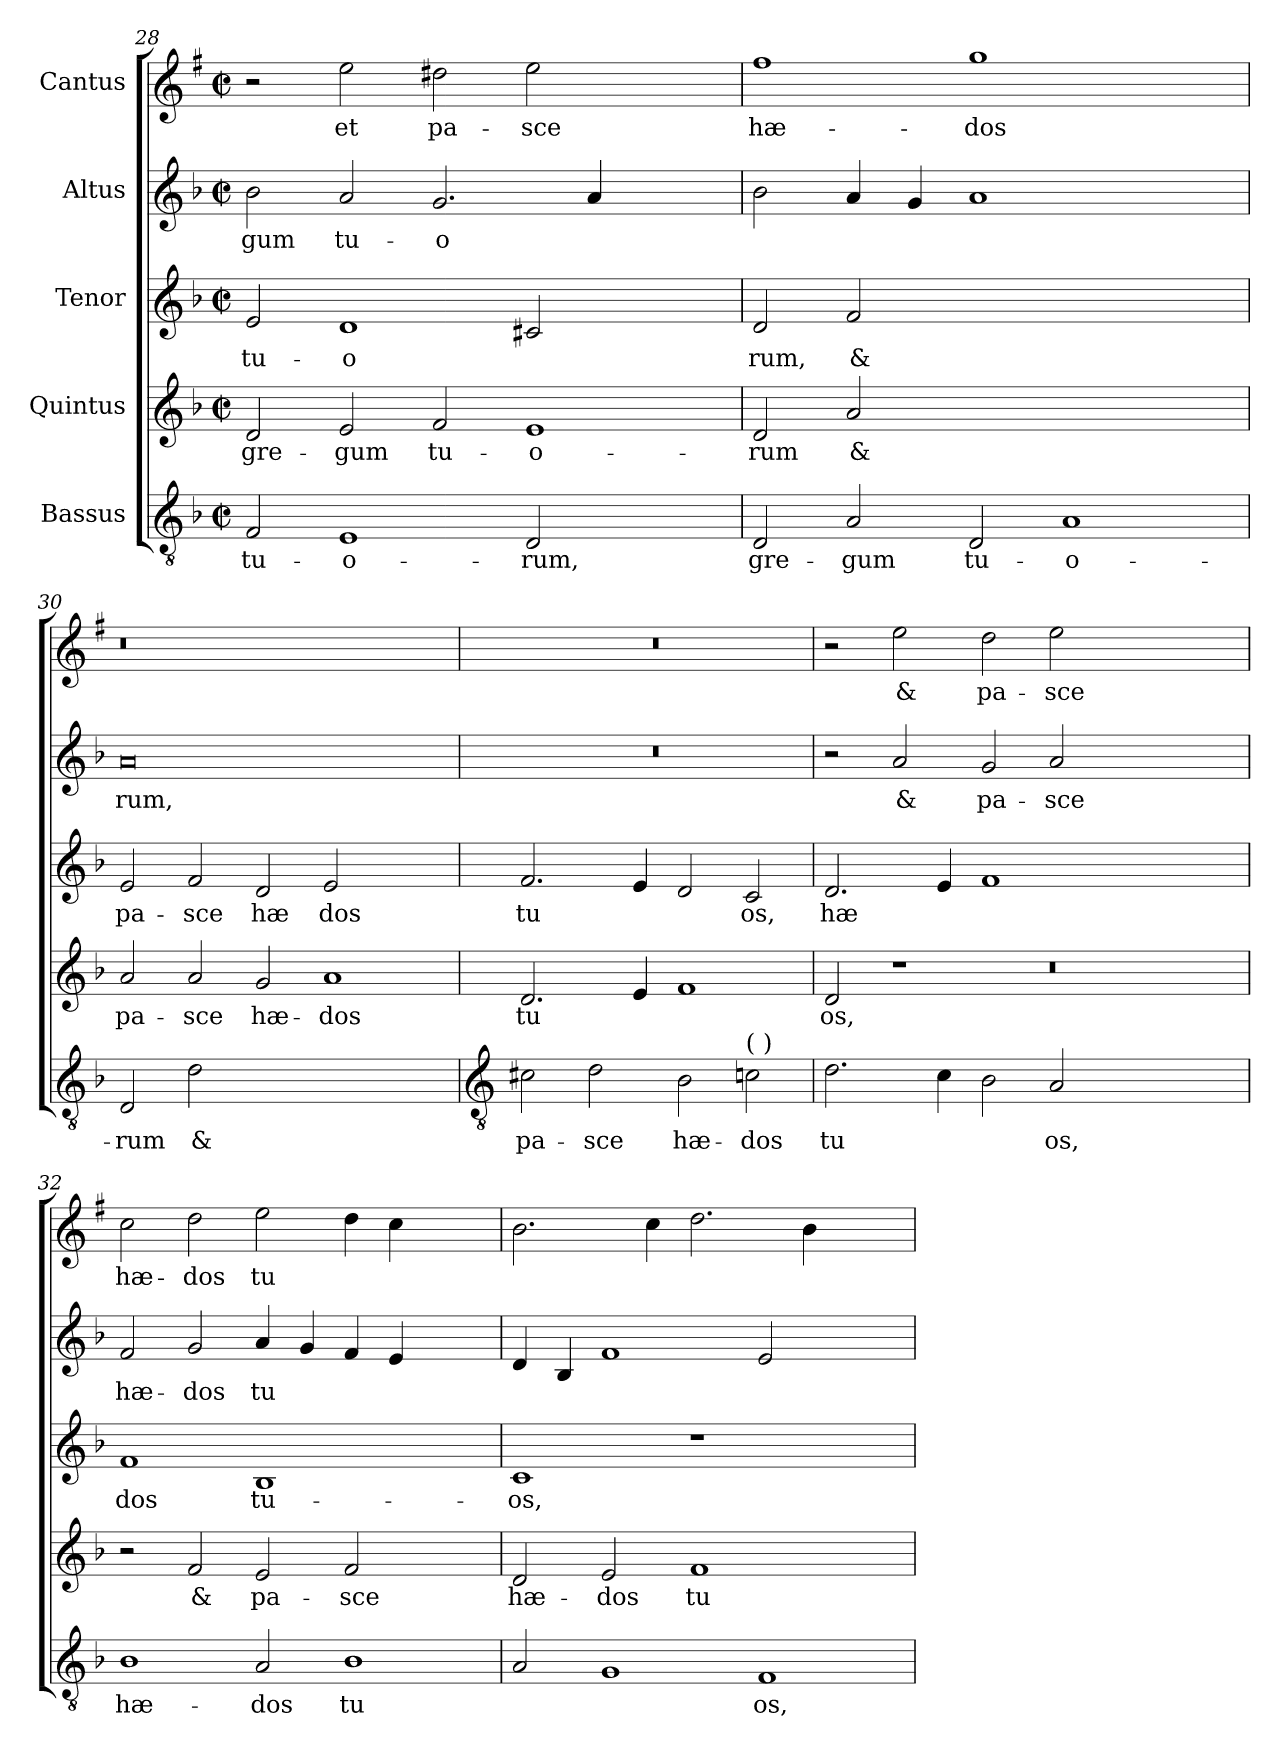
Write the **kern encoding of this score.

**kern	**text	**kern	**text	**kern	**text	**kern	**text	**kern	**text
*part5	*part5	*part4	*part4	*part3	*part3	*part2	*part2	*part1	*part1
*staff5	*staff5	*staff4	*staff4	*staff3	*staff3	*staff2	*staff2	*staff1	*staff1
*I"Bassus	*	*I"Quintus	*	*I"Tenor	*	*I"Altus	*	*I"Cantus	*
*clefGv2	*	*clefG2	*	*clefG2	*	*clefG2	*	*clefG2	*
*	*	*	*	*	*	*	*	*ITrd1c2	*
*k[b-]	*	*k[b-]	*	*k[b-]	*	*k[b-]	*	*k[b-]	*
*F:	*	*F:	*	*F:	*	*F:	*	*F:	*
*M4/2	*	*M4/2	*	*M4/2	*	*M4/2	*	*M4/2	*
*met(c|)	*	*met(c|)	*	*met(c|)	*	*met(c|)	*	*met(c|)	*
=28	=28	=28	=28	=28	=28	=28	=28	=28	=28
!	!LO:LY:b	!	!LO:LY:b	!	!LO:LY:b	!	!LO:LY:b	!	!
2F	tu-	2d	gre-	2e	tu-	2b-	-gum	2r	.
!	!LO:LY:b	!	!LO:LY:b	!	!LO:LY:b	!	!LO:LY:b	!	!LO:LY:b
1E	-o-	2e	-gum	1d	-o	2a	tu-	2dd	et
!	!	!	!LO:LY:b	!	!	!	!LO:LY:b	!	!LO:LY:b
.	.	2f	tu-	.	.	2.g	-o	2cc#X	pa-
!	!LO:LY:b	!	!LO:LY:b	!	!	!	!	!	!LO:LY:b
2D	-rum,	1e	-o-	2c#	.	.	.	2dd	-sce
.	.	.	.	.	.	4a	.	.	.
2ryy	.	.	.	2ryy	.	2ryy	.	2ryy	.
=29	=29	=29	=29	=29	=29	=29	=29	=29	=29
!	!LO:LY:b	!	!LO:LY:b	!	!LO:LY:b	!	!	!	!LO:LY:b
2D	gre-	2d	-rum	2d	rum,	2b-	.	1ee	hæ-
!	!LO:LY:b	!	!LO:LY:b	!	!LO:LY:b	!	!	!	!
2A	-gum	2a	&	2f	&	4a	.	.	.
.	.	.	.	.	.	4g	.	.	.
!	!LO:LY:b	!	!	!	!	!	!	!	!LO:LY:b
2D	tu-	1.ryy	.	1.ryy	.	1a	.	1ff	-dos
!	!LO:LY:b	!	!	!	!	!	!	!	!
1A	-o-	.	.	.	.	.	.	.	.
.	.	.	.	.	.	2ryy	.	2ryy	.
!!LO:LB:g=z
=30	=30	=30	=30	=30	=30	=30	=30	=30	=30
!	!LO:LY:b	!	!LO:LY:b	!	!LO:LY:b	!	!LO:LY:b	!	!
2D	-rum	2a	pa-	2e	pa-	0a	rum,	0r	.
!	!LO:LY:b	!	!LO:LY:b	!	!LO:LY:b	!	!	!	!
2d	&	2a	-sce	2f	-sce	.	.	.	.
!	!	!	!LO:LY:b	!	!LO:LY:b	!	!	!	!
1.ryy	.	2g	hæ-	2d	hæ	.	.	.	.
!	!	!	!LO:LY:b	!	!LO:LY:b	!	!	!	!
.	.	1a	-dos	2e	dos	.	.	.	.
.	.	.	.	2ryy	.	2ryy	.	2ryy	.
!!LO:LB:g=z
=30A	=30A	=30A	=30A	=30A	=30A	=30A	=30A	=30A	=30A
*clefGv2	*	*	*	*	*	*	*	*	*
!	!LO:LY:b	!	!LO:LY:b	!	!LO:LY:b	!	!	!	!
2c#	pa-	2.d	tu	2.f	tu	0r	.	0r	.
!	!LO:LY:b	!	!	!	!	!	!	!	!
2d	-sce	.	.	.	.	.	.	.	.
.	.	4e	.	4e	.	.	.	.	.
!	!LO:LY:b	!	!	!	!	!	!	!	!
2B-	hæ-	1f	.	2d	.	.	.	.	.
!LO:TX:a:t=(  )	!	!	!	!	!	!	!	!	!
!	!LO:LY:b	!	!	!	!LO:LY:b	!	!	!	!
2c	-dos	.	.	2c	os,	.	.	.	.
=31A	=31A	=31A	=31A	=31A	=31A	=31A	=31A	=31A	=31A
!	!LO:LY:b	!	!LO:LY:b	!	!LO:LY:b	!	!	!	!
2.d	tu	2d	os,	2.d	hæ	2r	.	2r	.
!	!	!	!	!	!	!	!LO:LY:b	!	!LO:LY:b
.	.	1r	.	.	.	2a	&	2dd	&
4c	.	.	.	4e	.	.	.	.	.
!	!	!	!	!	!	!	!LO:LY:b	!	!LO:LY:b
2B-	.	.	.	1f	.	2g	pa-	2cc	pa-
!	!LO:LY:b	!	!	!	!	!	!LO:LY:b	!	!LO:LY:b
2A	os,	0r	.	.	.	2a	-sce	2dd	-sce
1.ryy	.	.	.	1.ryy	.	1.ryy	.	1.ryy	.
=32A	=32A	=32A	=32A	=32A	=32A	=32A	=32A	=32A	=32A
!	!LO:LY:b	!	!	!	!LO:LY:b	!	!LO:LY:b	!	!LO:LY:b
1B-	hæ-	2r	.	1f	dos	2f	hæ-	2b-	hæ-
!	!	!	!LO:LY:b	!	!	!	!LO:LY:b	!	!LO:LY:b
.	.	2f	&	.	.	2g	-dos	2cc	-dos
!	!LO:LY:b	!	!LO:LY:b	!	!LO:LY:b	!	!LO:LY:b	!	!LO:LY:b
2A	-dos	2e	pa-	1B-	tu-	4a	tu	2dd	tu
.	.	.	.	.	.	4g	.	.	.
!	!LO:LY:b	!	!LO:LY:b	!	!	!	!	!	!
1B-	tu	2f	-sce	.	.	4f	.	4cc	.
.	.	.	.	.	.	4e	.	4b-	.
.	.	2ryy	.	2ryy	.	2ryy	.	2ryy	.
=33A	=33A	=33A	=33A	=33A	=33A	=33A	=33A	=33A	=33A
!	!	!	!LO:LY:b	!	!LO:LY:b	!	!	!	!
2A	.	2d	hæ-	1c	-os,	4d	.	2.a	.
.	.	.	.	.	.	4B-	.	.	.
!	!	!	!LO:LY:b	!	!	!	!	!	!
1G	.	2e	-dos	.	.	1f	.	.	.
.	.	.	.	.	.	.	.	4b-	.
!	!	!	!LO:LY:b	!	!	!	!	!	!
.	.	1f	tu-	1r	.	.	.	2.cc	.
!	!LO:LY:b	!	!	!	!	!	!	!	!
1F	os,	.	.	.	.	2e	.	.	.
.	.	.	.	.	.	.	.	4a	.
.	.	2ryy	.	2ryy	.	2ryy	.	2ryy	.
=	=	=	=	=	=	=	=	=	=
*-	*-	*-	*-	*-	*-	*-	*-	*-	*-
